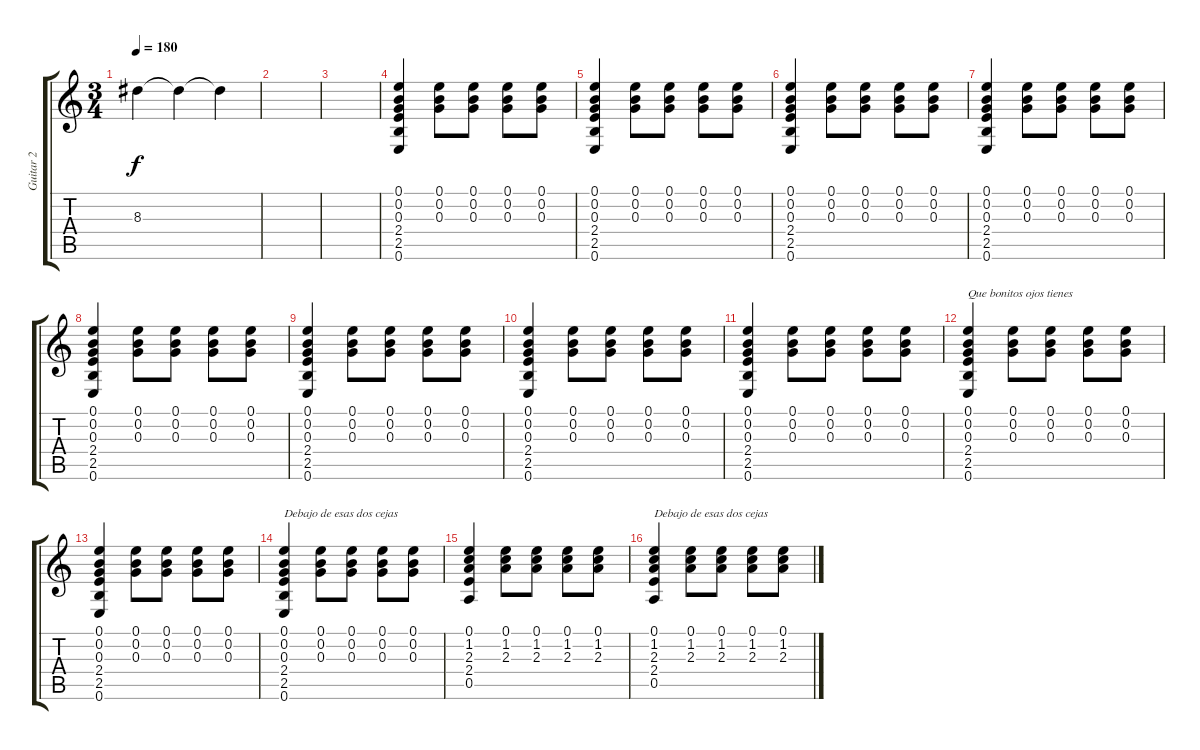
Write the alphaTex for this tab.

\track ("Guitar 2" "Guitar 2") {instrument acousticguitarnylon}
\staff {score tabs}
\tuning (E4 B3 G3 D3 A2 E2) {hide}
\ts (3 4)
\tempo 180
\clef g2
\ks c
8.3{t}.4{dy f} 8.3{t}.4 8.3{t}.4 |
|
|
(0.1 0.2 0.3 2.4 2.5 0.6).4{instrument acousticguitarnylon} (0.1 0.2 0.3).8 (0.1 0.2 0.3).8 (0.1 0.2 0.3).8 (0.1 0.2 0.3).8 |
(0.1 0.2 0.3 2.4 2.5 0.6).4 (0.1 0.2 0.3).8 (0.1 0.2 0.3).8 (0.1 0.2 0.3).8 (0.1 0.2 0.3).8 |
(0.1 0.2 0.3 2.4 2.5 0.6).4 (0.1 0.2 0.3).8 (0.1 0.2 0.3).8 (0.1 0.2 0.3).8 (0.1 0.2 0.3).8 |
(0.1 0.2 0.3 2.4 2.5 0.6).4 (0.1 0.2 0.3).8 (0.1 0.2 0.3).8 (0.1 0.2 0.3).8 (0.1 0.2 0.3).8 |
(0.1 0.2 0.3 2.4 2.5 0.6).4 (0.1 0.2 0.3).8 (0.1 0.2 0.3).8 (0.1 0.2 0.3).8 (0.1 0.2 0.3).8 |
(0.1 0.2 0.3 2.4 2.5 0.6).4 (0.1 0.2 0.3).8 (0.1 0.2 0.3).8 (0.1 0.2 0.3).8 (0.1 0.2 0.3).8 |
(0.1 0.2 0.3 2.4 2.5 0.6).4 (0.1 0.2 0.3).8 (0.1 0.2 0.3).8 (0.1 0.2 0.3).8 (0.1 0.2 0.3).8 |
(0.1 0.2 0.3 2.4 2.5 0.6).4 (0.1 0.2 0.3).8 (0.1 0.2 0.3).8 (0.1 0.2 0.3).8 (0.1 0.2 0.3).8 |
(0.1 0.2 0.3 2.4 2.5 0.6).4{txt "Que bonitos ojos tienes"} (0.1 0.2 0.3).8 (0.1 0.2 0.3).8 (0.1 0.2 0.3).8 (0.1 0.2 0.3).8 |
(0.1 0.2 0.3 2.4 2.5 0.6).4 (0.1 0.2 0.3).8 (0.1 0.2 0.3).8 (0.1 0.2 0.3).8 (0.1 0.2 0.3).8 |
(0.1 0.2 0.3 2.4 2.5 0.6).4{txt "Debajo de esas dos cejas"} (0.1 0.2 0.3).8 (0.1 0.2 0.3).8 (0.1 0.2 0.3).8 (0.1 0.2 0.3).8 |
(0.1 1.2 2.3 2.4 0.5).4 (0.1 1.2 2.3).8 (0.1 1.2 2.3).8 (0.1 1.2 2.3).8 (0.1 1.2 2.3).8 |
(0.1 1.2 2.3 2.4 0.5).4{txt "Debajo de esas dos cejas"} (0.1 1.2 2.3).8 (0.1 1.2 2.3).8 (0.1 1.2 2.3).8 (0.1 1.2 2.3).8
